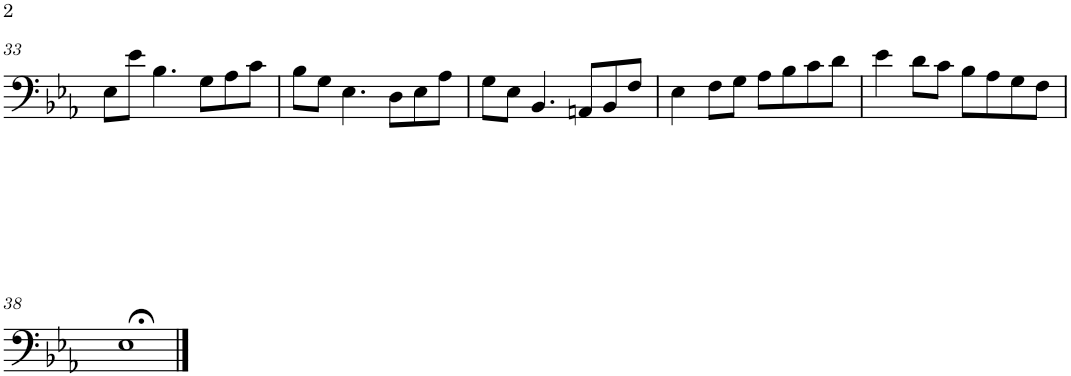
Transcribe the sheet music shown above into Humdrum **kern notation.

**kern
*part1
*staff1
*I"Trombone
*I'Tbn.
!!LO:PB:g=z
*clefF4
*k[b-e-a-]
*M2/2
=33
8E-\L
8e-\J
4.B-\
8G\L
8A-\
8c\J
=34
8B-\L
8G\J
4.E-\
8D\L
8E-\
8A-\J
=35
8G\L
8E-\J
4.BB-/
8AAn/L
8BB-/
8F/J
=36
4E-\
8F\L
8G\J
8A-\L
8B-\
8c\
8d\J
=37
4e-\
8d\L
8c\J
8B-\L
8A-\
8G\
8F\J
!!LO:LB:g=z
=38
1E-;<
==
*-
